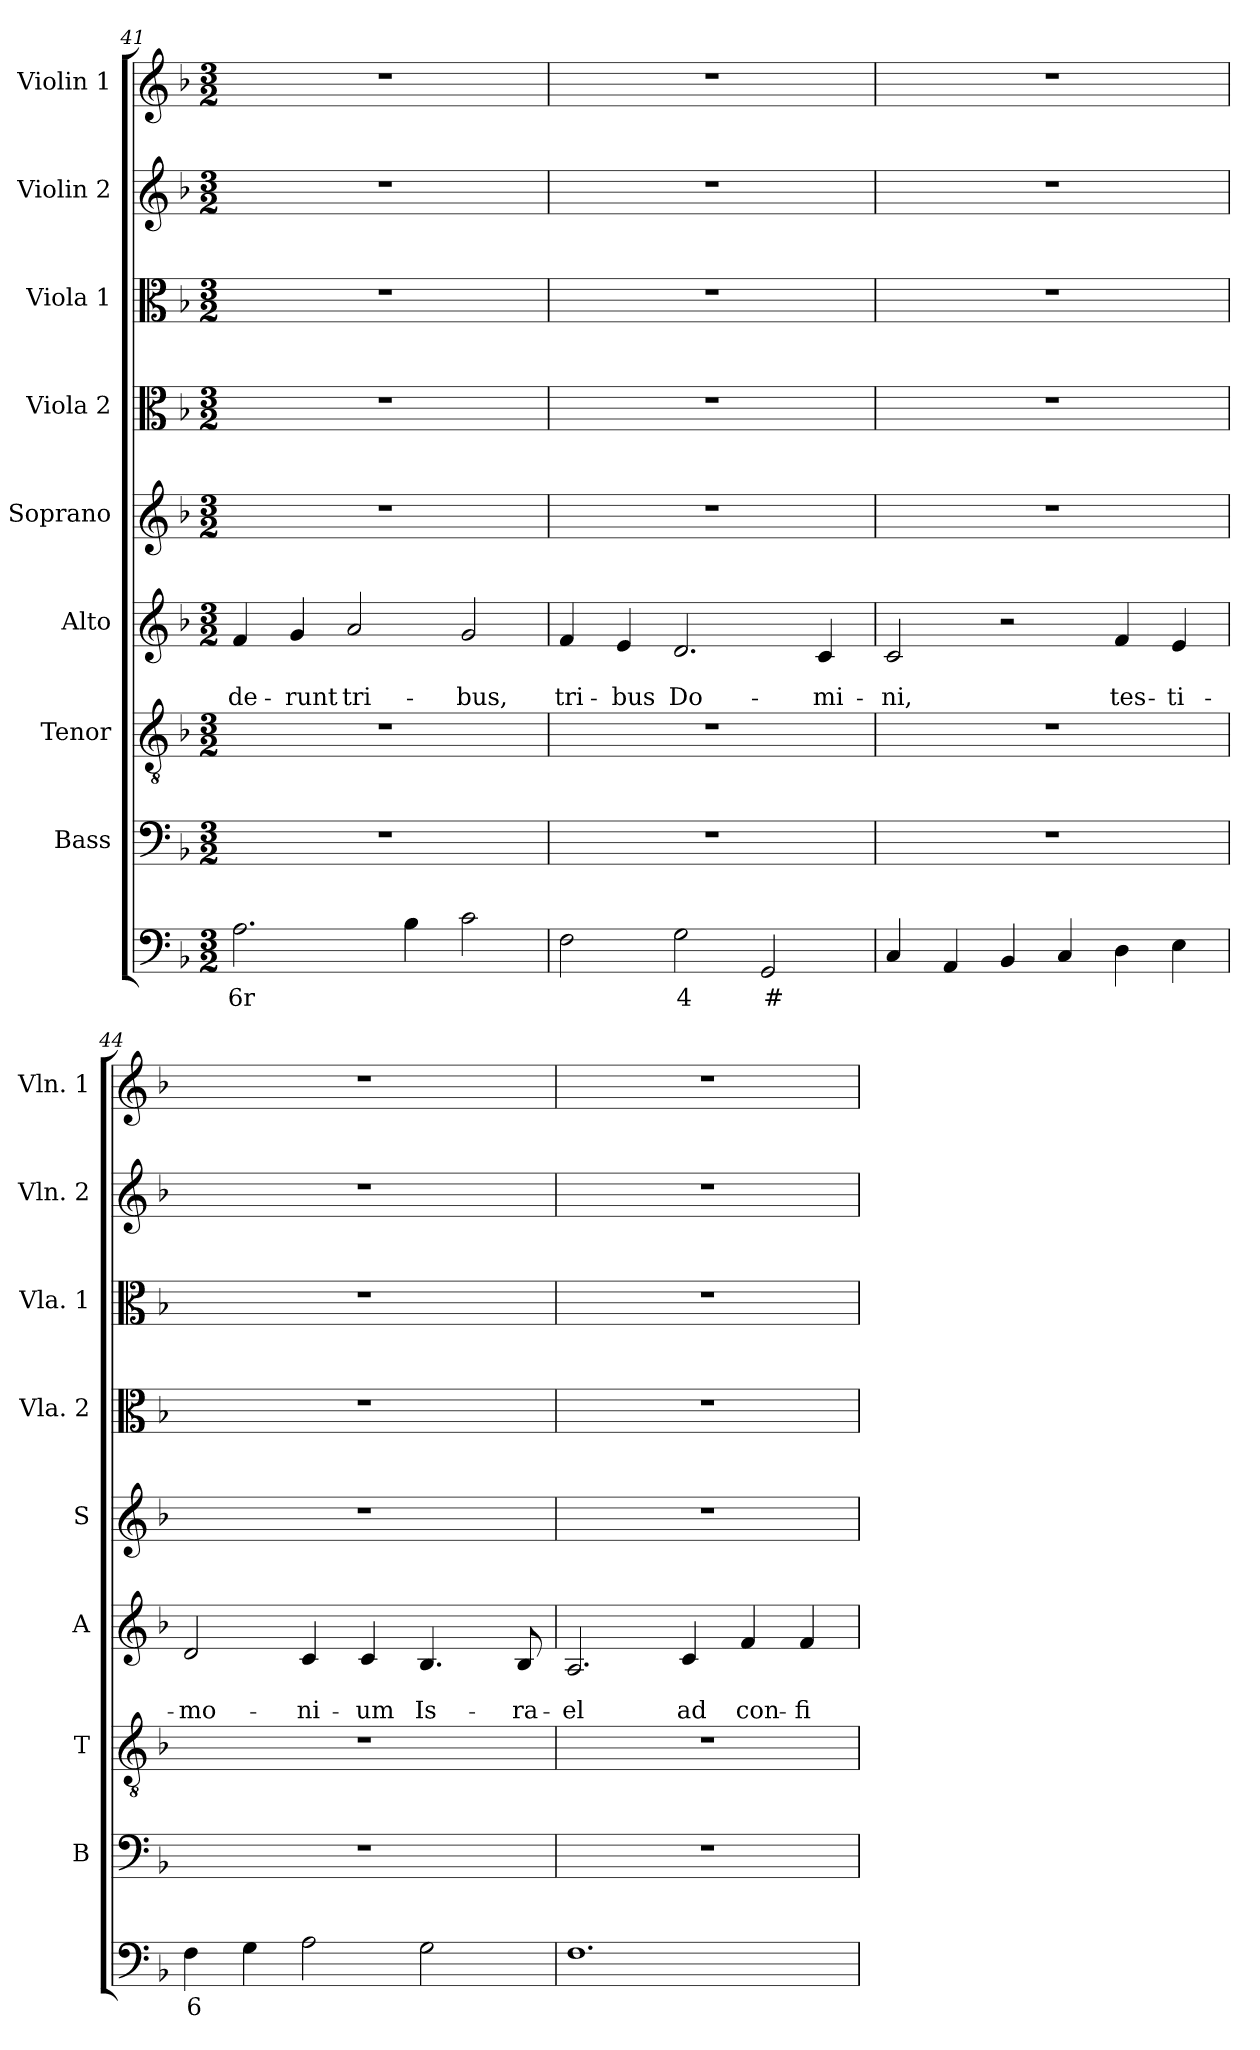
**kern	**text	**kern	**kern	**kern	**text	**text	**kern	**kern	**kern	**kern	**kern
*part9	*part9	*part8	*part7	*part6	*part6	*part6	*part5	*part4	*part3	*part2	*part1
*staff9	*staff9	*staff8	*staff7	*staff6	*staff6	*staff6	*staff5	*staff4	*staff3	*staff2	*staff1
*	*	*I"Bass	*I"Tenor	*I"Alto	*	*	*I"Soprano	*I"Viola 2	*I"Viola 1	*I"Violin 2	*I"Violin 1
*	*	*I'B	*I'T	*I'A	*	*	*I'S	*I'Vla. 2	*I'Vla. 1	*I'Vln. 2	*I'Vln. 1
*clefF4	*	*clefF4	*clefGv2	*clefG2	*	*	*clefG2	*clefC3	*clefC3	*clefG2	*clefG2
*k[b-]	*	*k[b-]	*k[b-]	*k[b-]	*	*	*k[b-]	*k[b-]	*k[b-]	*k[b-]	*k[b-]
*F:	*	*F:	*F:	*F:	*	*	*F:	*F:	*F:	*F:	*F:
*M3/2	*	*M3/2	*M3/2	*M3/2	*	*	*M3/2	*M3/2	*M3/2	*M3/2	*M3/2
=41	=41	=41	=41	=41	=41	=41	=41	=41	=41	=41	=41
!	!LO:LY:b	!	!	!	!	!LO:LY:b	!	!	!	!	!
2.A\	6r	1.r	1.r	4f/	.	-de-	1.r	1.r	1.r	1.r	1.r
!	!	!	!	!	!	!LO:LY:b	!	!	!	!	!
.	.	.	.	4g/	.	-runt	.	.	.	.	.
!	!	!	!	!	!	!LO:LY:b	!	!	!	!	!
.	.	.	.	2a/	.	tri-	.	.	.	.	.
4B-\	.	.	.	.	.	.	.	.	.	.	.
!	!	!	!	!	!	!LO:LY:b	!	!	!	!	!
2c\	.	.	.	2g/	.	-bus,	.	.	.	.	.
=42	=42	=42	=42	=42	=42	=42	=42	=42	=42	=42	=42
!	!	!	!	!	!	!LO:LY:b	!	!	!	!	!
2F\	.	1.r	1.r	4f/	.	tri-	1.r	1.r	1.r	1.r	1.r
!	!	!	!	!	!	!LO:LY:b	!	!	!	!	!
.	.	.	.	4e/	.	-bus	.	.	.	.	.
!	!LO:LY:b	!	!	!	!	!LO:LY:b	!	!	!	!	!
2G\	4	.	.	2.d/	.	Do-	.	.	.	.	.
!	!LO:LY:b	!	!	!	!	!	!	!	!	!	!
2GG/	#	.	.	.	.	.	.	.	.	.	.
!	!	!	!	!	!	!LO:LY:b	!	!	!	!	!
.	.	.	.	4c/	.	-mi-	.	.	.	.	.
=43	=43	=43	=43	=43	=43	=43	=43	=43	=43	=43	=43
!	!	!	!	!	!	!LO:LY:b	!	!	!	!	!
4C/	.	1.r	1.r	2c/	.	-ni,	1.r	1.r	1.r	1.r	1.r
4AA/	.	.	.	.	.	.	.	.	.	.	.
4BB-/	.	.	.	2r	.	.	.	.	.	.	.
4C/	.	.	.	.	.	.	.	.	.	.	.
!	!	!	!	!	!	!LO:LY:b	!	!	!	!	!
4D\	.	.	.	4f/	.	tes-	.	.	.	.	.
!	!	!	!	!	!	!LO:LY:b	!	!	!	!	!
4E\	.	.	.	4e/	.	-ti-	.	.	.	.	.
=44	=44	=44	=44	=44	=44	=44	=44	=44	=44	=44	=44
!	!LO:LY:b	!	!	!	!	!LO:LY:b	!	!	!	!	!
*^	*	*	*	*	*	*	*	*	*	*	*
4F\	2ryy	6	1.r	1.r	2d/	.	-mo-	1.r	1.r	1.r	1.r	1.r
4G\	.	.	.	.	.	.	.	.	.	.	.	.
!	!	!	!	!	!	!	!LO:LY:b	!	!	!	!	!
2A\	2ryy	.	.	.	4c/	.	-ni-	.	.	.	.	.
!	!	!	!	!	!	!	!LO:LY:b	!	!	!	!	!
.	.	.	.	.	4c/	.	-um	.	.	.	.	.
!	!	!	!	!	!	!	!LO:LY:b	!	!	!	!	!
2G\	4ryy	.	.	.	4.B-/	.	Is-	.	.	.	.	.
.	8ryy	.	.	.	.	.	.	.	.	.	.	.
!	!	!	!	!	!	!	!LO:LY:b	!	!	!	!	!
.	8ryy	.	.	.	8B-/	.	-ra-	.	.	.	.	.
=45	=45	=45	=45	=45	=45	=45	=45	=45	=45	=45	=45	=45
!	!	!	!	!	!	!	!LO:LY:b	!	!	!	!	!
*v	*v	*	*	*	*	*	*	*	*	*	*	*
1.F	.	1.r	1.r	2.A/	.	-el	1.r	1.r	1.r	1.r	1.r
!	!	!	!	!	!	!LO:LY:b	!	!	!	!	!
.	.	.	.	4c/	.	ad	.	.	.	.	.
!	!	!	!	!	!	!LO:LY:b	!	!	!	!	!
.	.	.	.	4f/	.	con-	.	.	.	.	.
!	!	!	!	!	!	!LO:LY:b	!	!	!	!	!
.	.	.	.	4f/	.	-fi-	.	.	.	.	.
=	=	=	=	=	=	=	=	=	=	=	=
*-	*-	*-	*-	*-	*-	*-	*-	*-	*-	*-	*-
